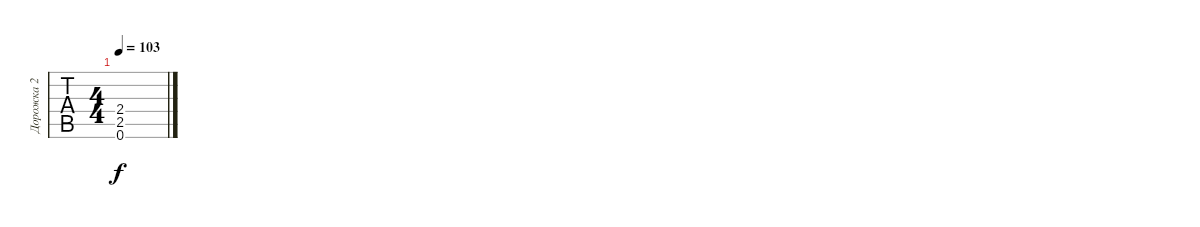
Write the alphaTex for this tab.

\track ("Дорожка 2" "Дорожка 2") {instrument distortionguitar}
\staff {tabs}
\tuning (E4 B3 G3 D3 A2 E2) {hide}
\ts (4 4)
\tempo 103
\clef g2
\ks c
(2.4 2.5 0.6).1{dy f}
